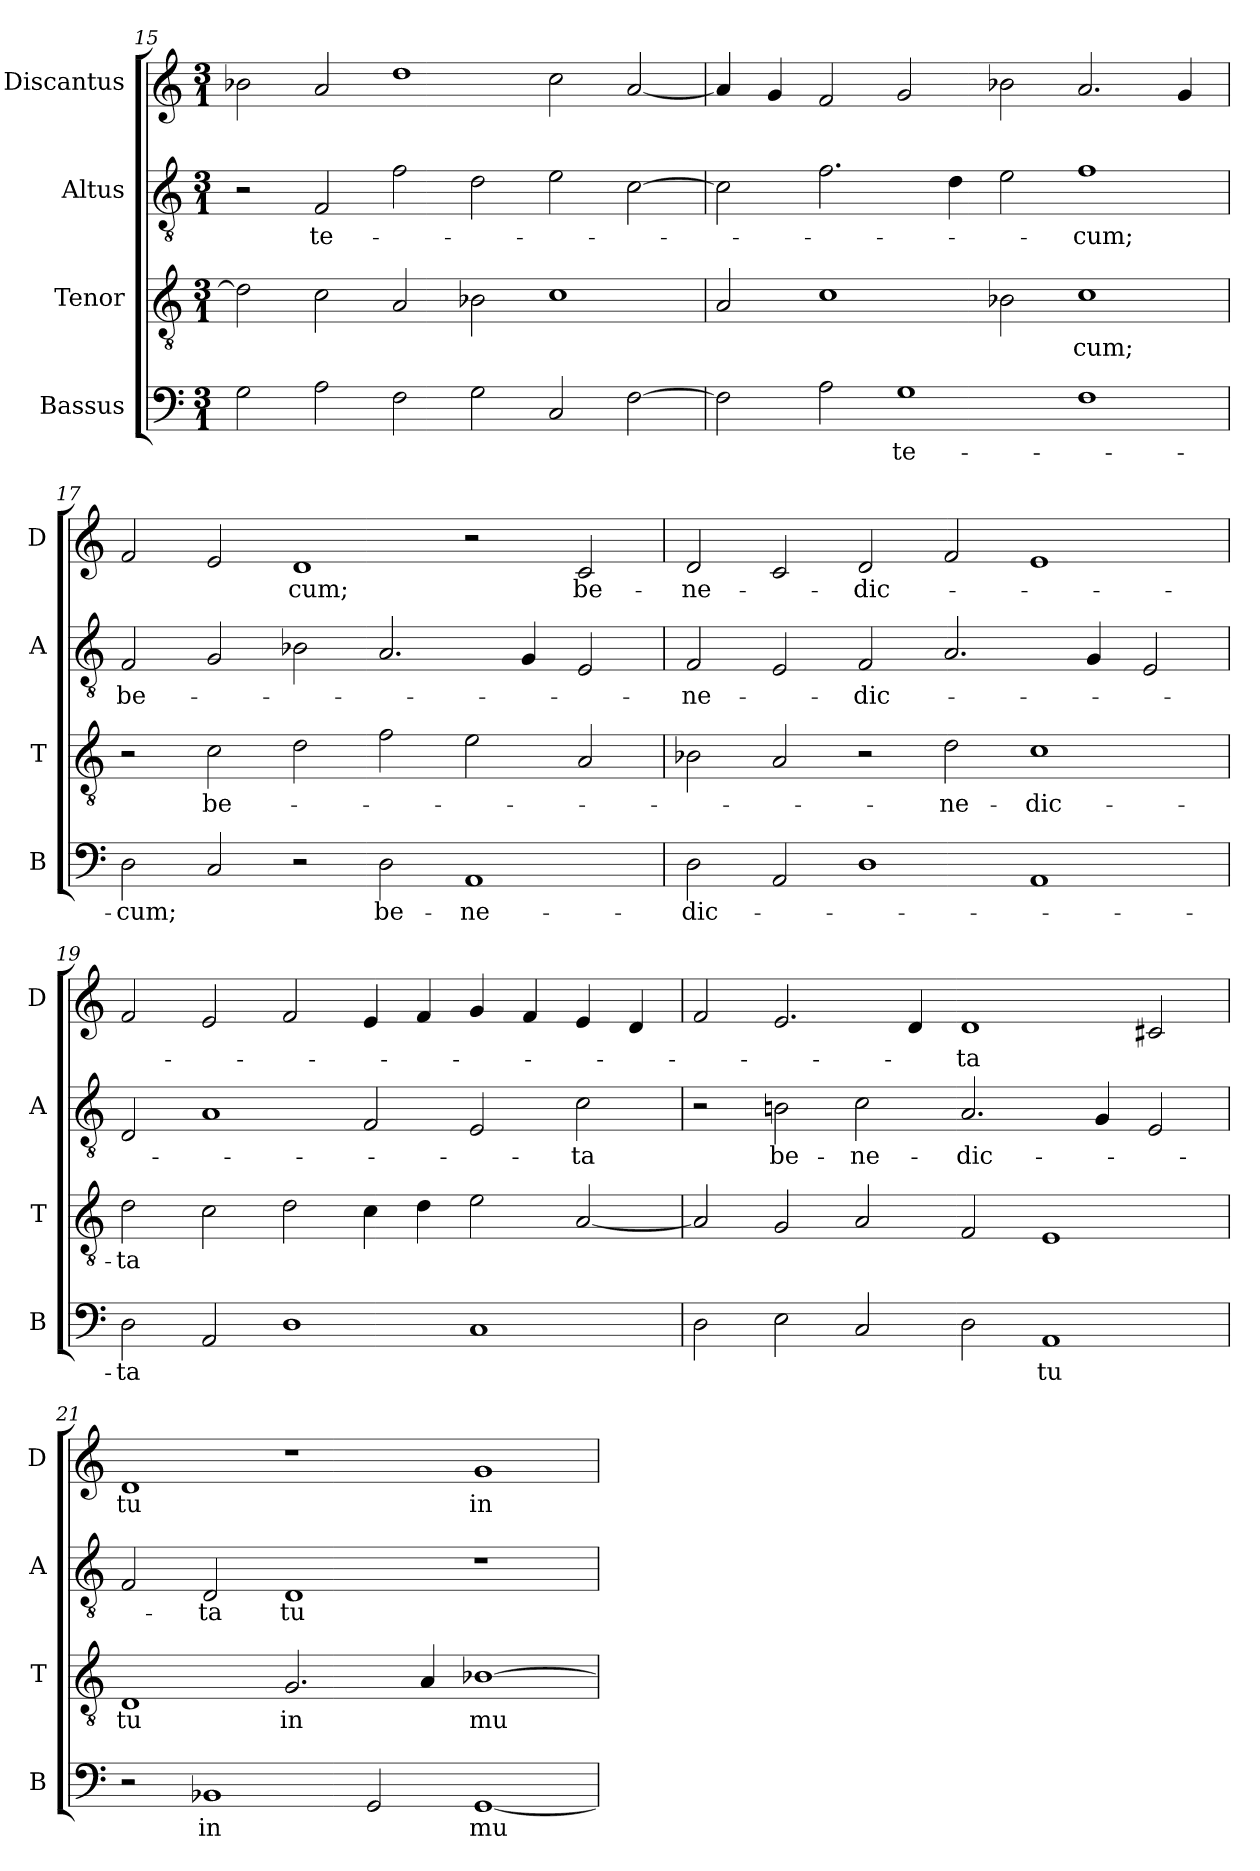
**kern	**text	**kern	**text	**kern	**text	**kern	**text
*part4	*part4	*part3	*part3	*part2	*part2	*part1	*part1
*staff4	*staff4	*staff3	*staff3	*staff2	*staff2	*staff1	*staff1
*I"Bassus	*	*I"Tenor	*	*I"Altus	*	*I"Discantus	*
*I'B	*	*I'T	*	*I'A	*	*I'D	*
*clefF4	*	*clefGv2	*	*clefGv2	*	*clefG2	*
*k[]	*	*k[]	*	*k[]	*	*k[]	*
*M3/1	*	*M3/1	*	*M3/1	*	*M3/1	*
=15	=15	=15	=15	=15	=15	=15	=15
2G\	.	2d\]	.	2r	.	2b-X\	.
2A\	.	2c\	.	2F/	te-	2a/	.
2F\	.	2A/	.	2f\	.	1dd	.
2G\	.	2B-X\	.	2d\	.	.	.
2C/	.	1c	.	2e\	.	2cc\	.
[2F\	.	.	.	[2c\	.	[2a/	.
=16	=16	=16	=16	=16	=16	=16	=16
2F\]	.	2A/	.	2c\]	.	4a/]	.
.	.	.	.	.	.	4g/	.
2A\	.	1c	.	2.f\	.	2f/	.
1G	te-	.	.	.	.	2g/	.
.	.	.	.	4d\	.	.	.
.	.	2B-X\	.	2e\	.	2b-X\	.
1F	.	1c	-cum;	1f	-cum;	2.a/	.
.	.	.	.	.	.	4g/	.
=17	=17	=17	=17	=17	=17	=17	=17
2D\	-cum;	2r	.	2F/	be-	2f/	.
2C/	.	2c\	be-	2G/	.	2e/	.
2r	.	2d\	.	2B-X\	.	1d	-cum;
2D\	be-	2f\	.	2.A/	.	.	.
1AA	-ne-	2e\	.	.	.	2r	.
.	.	.	.	4G/	.	.	.
.	.	2A/	.	2E/	.	2c/	be-
=18	=18	=18	=18	=18	=18	=18	=18
2D\	-dic-	2B-X\	.	2F/	-ne-	2d/	-ne-
2AA/	.	2A/	.	2E/	.	2c/	.
1D	.	2r	.	2F/	-dic-	2d/	-dic-
.	.	2d\	-ne-	2.A/	.	2f/	.
1AA	.	1c	-dic-	.	.	1e	.
.	.	.	.	4G/	.	.	.
.	.	.	.	2E/	.	.	.
=19	=19	=19	=19	=19	=19	=19	=19
2D\	-ta	2d\	-ta	2D/	.	2f/	.
2AA/	.	2c\	.	1A	.	2e/	.
1D	.	2d\	.	.	.	2f/	.
.	.	4c\	.	2F/	.	4e/	.
.	.	4d\	.	.	.	4f/	.
1C	.	2e\	.	2E/	.	4g/	.
.	.	.	.	.	.	4f/	.
.	.	[2A/	.	2c\	-ta	4e/	.
.	.	.	.	.	.	4d/	.
=20	=20	=20	=20	=20	=20	=20	=20
2D\	.	2A/]	.	2r	.	2f/	.
2E\	.	2G/	.	2Bn\	be-	2.e/	.
2C/	.	2A/	.	2c\	-ne-	.	.
.	.	.	.	.	.	4d/	.
2D\	.	2F/	.	2.A/	-dic-	1d	-ta
1AA	tu	1E	.	.	.	.	.
.	.	.	.	4G/	.	.	.
.	.	.	.	2E/	.	2c#X/	.
=21	=21	=21	=21	=21	=21	=21	=21
2r	.	1D	tu	2F/	.	1d	tu
1BB-X	in	.	.	2D/	-ta	.	.
.	.	2.G/	in	1D	tu	1r	.
2GG/	.	.	.	.	.	.	.
.	.	4A/	.	.	.	.	.
[1GG	mu-	[1B-X	mu-	1r	.	1g	in
=	=	=	=	=	=	=	=
*-	*-	*-	*-	*-	*-	*-	*-
